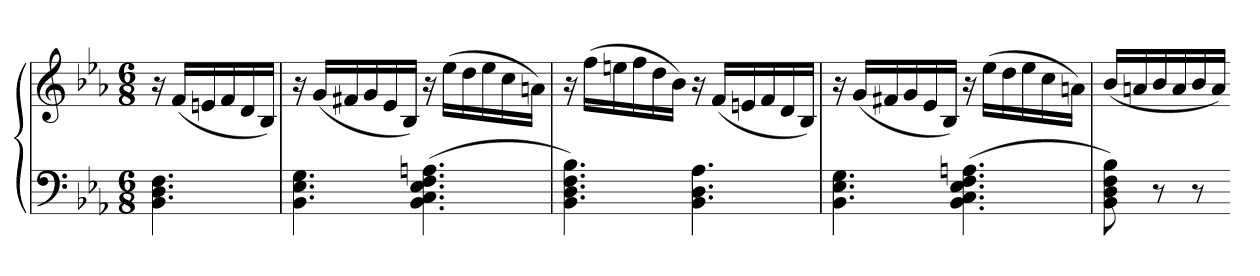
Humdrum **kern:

**kern	**kern
*part1	*part1
*staff2	*staff1
*clefF4	*clefG2
*k[b-e-a-]	*k[b-e-a-]
*M6/8	*M6/8
=	=
4.BB- 4.D 4.F	16r
.	(16fLL
.	16en
.	16f
.	16d
.	16B-JJ)
=	=
4.BB- 4.E- 4.G	16r
.	(16gLL
.	16f#X
.	16g
.	16e-
.	16B-JJ)
(4.BB- 4.C 4.E- 4.F 4.An	16r
.	(16ee-LL
.	16dd
.	16ee-
.	16cc
.	16anJJ)
=	=
4.BB- 4.D 4.F 4.B-)	16r
.	(16ffLL
.	16een
.	16ff
.	16dd
.	16b-JJ)
4.BB- 4.D 4.A-	16r
.	(16fLL
.	16en
.	16f
.	16d
.	16B-JJ)
=	=
4.BB- 4.E- 4.G	16r
.	(16gLL
.	16f#X
.	16g
.	16e-
.	16B-JJ)
(4.BB- 4.C 4.E- 4.F 4.An	16r
.	(16ee-LL
.	16dd
.	16ee-
.	16cc
.	16anJJ)
=	=
8BB- 8D 8F 8B-)	(16b-LL
.	16an
8r	16b-
.	16a
8r	16b-
.	16aJJ)
=-	=-
*-	*-
